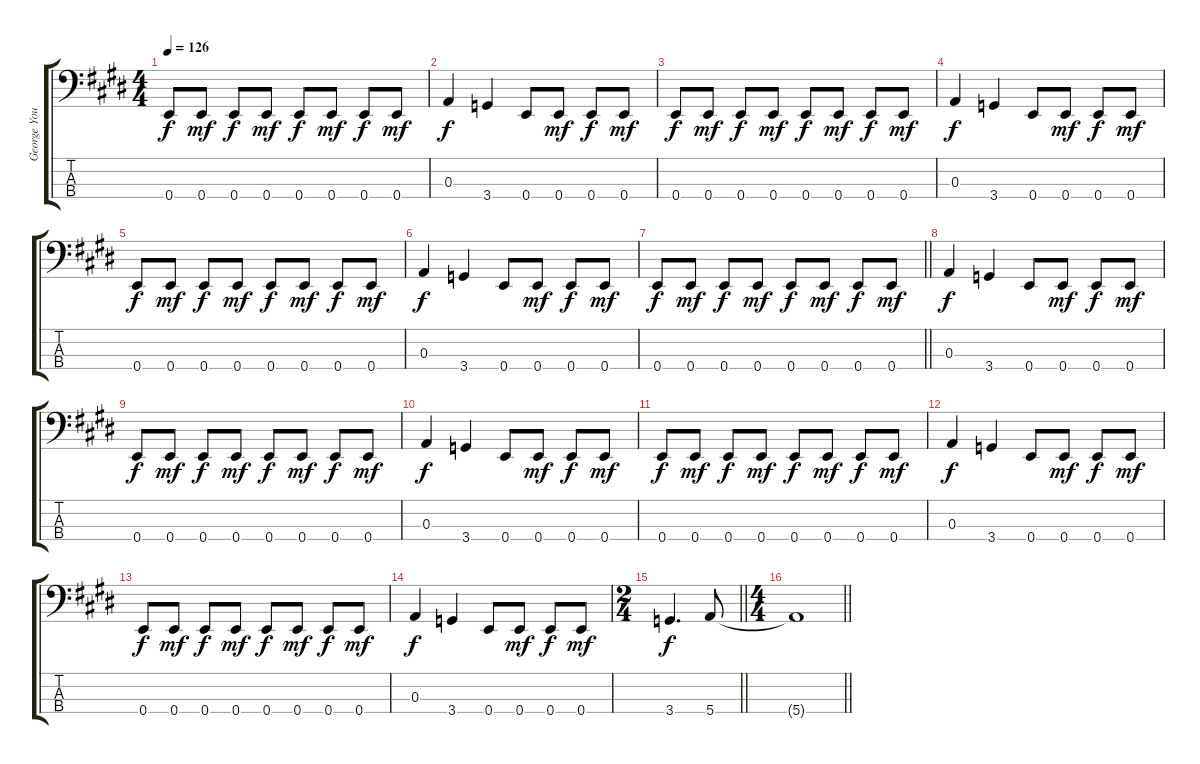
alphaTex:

\track ("George Young" "George You") {instrument electricbassfinger}
\staff {score tabs}
\tuning (G2 D2 A1 E1) {hide}
\ts (4 4)
\tempo 126
\clef f4
\ks e
0.4.8{dy f} 0.4.8{dy mf} 0.4.8{dy f} 0.4.8{dy mf} 0.4.8{dy f} 0.4.8{dy mf} 0.4.8{dy f} 0.4.8{dy mf} |
0.3.4{dy f} 3.4.4 0.4.8 0.4.8{dy mf} 0.4.8{dy f} 0.4.8{dy mf} |
0.4.8{dy f} 0.4.8{dy mf} 0.4.8{dy f} 0.4.8{dy mf} 0.4.8{dy f} 0.4.8{dy mf} 0.4.8{dy f} 0.4.8{dy mf} |
0.3.4{dy f} 3.4.4 0.4.8 0.4.8{dy mf} 0.4.8{dy f} 0.4.8{dy mf} |
0.4.8{dy f} 0.4.8{dy mf} 0.4.8{dy f} 0.4.8{dy mf} 0.4.8{dy f} 0.4.8{dy mf} 0.4.8{dy f} 0.4.8{dy mf} |
0.3.4{dy f} 3.4.4 0.4.8 0.4.8{dy mf} 0.4.8{dy f} 0.4.8{dy mf} |
\barLineRight lightlight
0.4.8{dy f} 0.4.8{dy mf} 0.4.8{dy f} 0.4.8{dy mf} 0.4.8{dy f} 0.4.8{dy mf} 0.4.8{dy f} 0.4.8{dy mf} |
0.3.4{dy f} 3.4.4 0.4.8 0.4.8{dy mf} 0.4.8{dy f} 0.4.8{dy mf} |
0.4.8{dy f} 0.4.8{dy mf} 0.4.8{dy f} 0.4.8{dy mf} 0.4.8{dy f} 0.4.8{dy mf} 0.4.8{dy f} 0.4.8{dy mf} |
0.3.4{dy f} 3.4.4 0.4.8 0.4.8{dy mf} 0.4.8{dy f} 0.4.8{dy mf} |
0.4.8{dy f} 0.4.8{dy mf} 0.4.8{dy f} 0.4.8{dy mf} 0.4.8{dy f} 0.4.8{dy mf} 0.4.8{dy f} 0.4.8{dy mf} |
0.3.4{dy f} 3.4.4 0.4.8 0.4.8{dy mf} 0.4.8{dy f} 0.4.8{dy mf} |
0.4.8{dy f} 0.4.8{dy mf} 0.4.8{dy f} 0.4.8{dy mf} 0.4.8{dy f} 0.4.8{dy mf} 0.4.8{dy f} 0.4.8{dy mf} |
0.3.4{dy f} 3.4.4 0.4.8 0.4.8{dy mf} 0.4.8{dy f} 0.4.8{dy mf} |
\ts (2 4)
\barLineRight lightlight
3.4.4{d dy f} 5.4.8 |
\ts (4 4)
\section ("" "")
\barLineRight lightlight
5.4{t}.1
